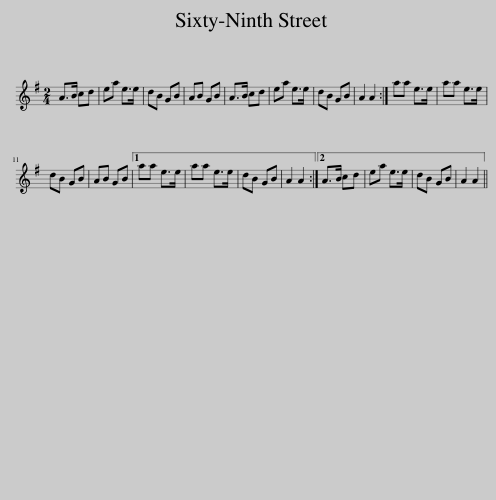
X:1
L:1/8
M:2/4
I:linebreak $
K:G
V:1 treble
V:1
 A>B cd | ea e>e | dB GB | AB GB | A>B cd | %5
 ea e>e | dB GB | A2 A2 :| aa e>e | aa e>e |$ %10
 dB GB | AB GB |1 aa e>e | aa e>e | dB GB | %15
 A2 A2 :|2 A>B cd | ea e>e | dB GB | A2 A2 || %20
